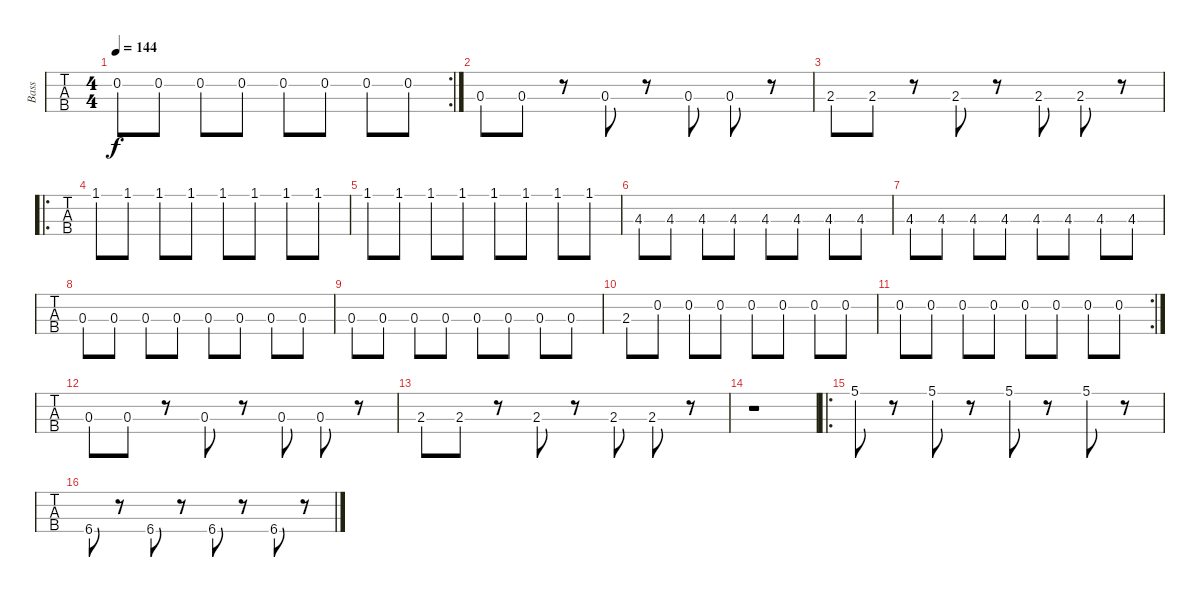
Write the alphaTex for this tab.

\track ("Bass" "Bass") {instrument electricbasspick}
\staff {tabs}
\tuning (Eb2 Bb1 F1 C1) {hide}
\rc 2
\ts (4 4)
\tempo 144
\clef f4
\ks c
0.2.8{dy f} 0.2.8 0.2.8 0.2.8 0.2.8 0.2.8 0.2.8 0.2.8 |
0.3.8 0.3.8 r.8 0.3.8 r.8 0.3.8 0.3.8 r.8 |
2.3.8 2.3.8 r.8 2.3.8 r.8 2.3.8 2.3.8 r.8 |
\ro
1.1.8 1.1.8 1.1.8 1.1.8 1.1.8 1.1.8 1.1.8 1.1.8 |
1.1.8 1.1.8 1.1.8 1.1.8 1.1.8 1.1.8 1.1.8 1.1.8 |
4.3.8 4.3.8 4.3.8 4.3.8 4.3.8 4.3.8 4.3.8 4.3.8 |
4.3.8 4.3.8 4.3.8 4.3.8 4.3.8 4.3.8 4.3.8 4.3.8 |
0.3.8 0.3.8 0.3.8 0.3.8 0.3.8 0.3.8 0.3.8 0.3.8 |
0.3.8 0.3.8 0.3.8 0.3.8 0.3.8 0.3.8 0.3.8 0.3.8 |
2.3.8 0.2.8 0.2.8 0.2.8 0.2.8 0.2.8 0.2.8 0.2.8 |
\rc 2
0.2.8 0.2.8 0.2.8 0.2.8 0.2.8 0.2.8 0.2.8 0.2.8 |
0.3.8 0.3.8 r.8 0.3.8 r.8 0.3.8 0.3.8 r.8 |
2.3.8 2.3.8 r.8 2.3.8 r.8 2.3.8 2.3.8 r.8 |
r.1 |
\ro
5.1.8 r.8 5.1.8 r.8 5.1.8 r.8 5.1.8 r.8 |
6.4.8 r.8 6.4.8 r.8 6.4.8 r.8 6.4.8 r.8
